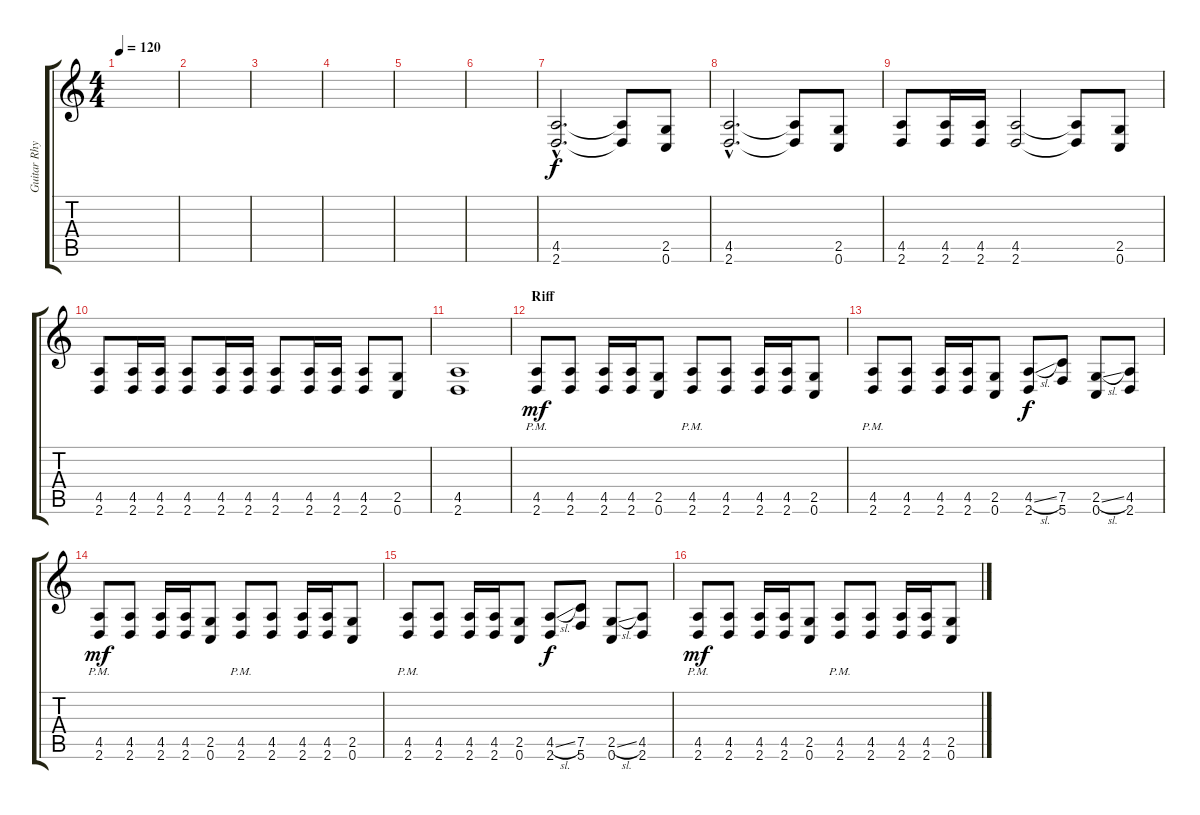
\track ("Guitar Rhythm" "Guitar Rhy") {instrument distortionguitar}
\staff {score tabs}
\tuning (C4 G3 Eb3 Bb2 F2 C2) {hide}
\ts (4 4)
\tempo 120
\clef g2
\ks c
|
|
|
|
|
|
(4.5{hac} 2.6{hac}).2{d} (4.5{t} 2.6{t}).8 (2.5 0.6).8 |
(4.5{hac} 2.6{hac}).2{d} (4.5{t} 2.6{t}).8 (2.5 0.6).8 |
(4.5 2.6).8 (4.5 2.6).16 (4.5 2.6).16 (4.5 2.6).2 (4.5{t} 2.6{t}).8 (2.5 0.6).8 |
(4.5 2.6).8 (4.5 2.6).16 (4.5 2.6).16 (4.5 2.6).8 (4.5 2.6).16 (4.5 2.6).16 (4.5 2.6).8 (4.5 2.6).16 (4.5 2.6).16 (4.5 2.6).8 (2.5 0.6).8 |
(4.5 2.6).1 |
\section ("" "Riff")
(4.5{pm} 2.6{pm}).8{dy mf} (4.5 2.6).8 (4.5 2.6).16 (4.5 2.6).16 (2.5 0.6).8 (4.5{pm} 2.6{pm}).8 (4.5 2.6).8 (4.5 2.6).16 (4.5 2.6).16 (2.5 0.6).8 |
(4.5{pm} 2.6{pm}).8 (4.5 2.6).8 (4.5 2.6).16 (4.5 2.6).16 (2.5 0.6).8 (4.5{sl} 2.6).8{dy f} (7.5 5.6).8 (2.5{sl} 0.6).8 (4.5 2.6).8 |
(4.5{pm} 2.6{pm}).8{dy mf} (4.5 2.6).8 (4.5 2.6).16 (4.5 2.6).16 (2.5 0.6).8 (4.5{pm} 2.6{pm}).8 (4.5 2.6).8 (4.5 2.6).16 (4.5 2.6).16 (2.5 0.6).8 |
(4.5{pm} 2.6{pm}).8 (4.5 2.6).8 (4.5 2.6).16 (4.5 2.6).16 (2.5 0.6).8 (4.5{sl} 2.6).8{dy f} (7.5 5.6).8 (2.5{sl} 0.6).8 (4.5 2.6).8 |
(4.5{pm} 2.6{pm}).8{dy mf} (4.5 2.6).8 (4.5 2.6).16 (4.5 2.6).16 (2.5 0.6).8 (4.5{pm} 2.6{pm}).8 (4.5 2.6).8 (4.5 2.6).16 (4.5 2.6).16 (2.5 0.6).8
